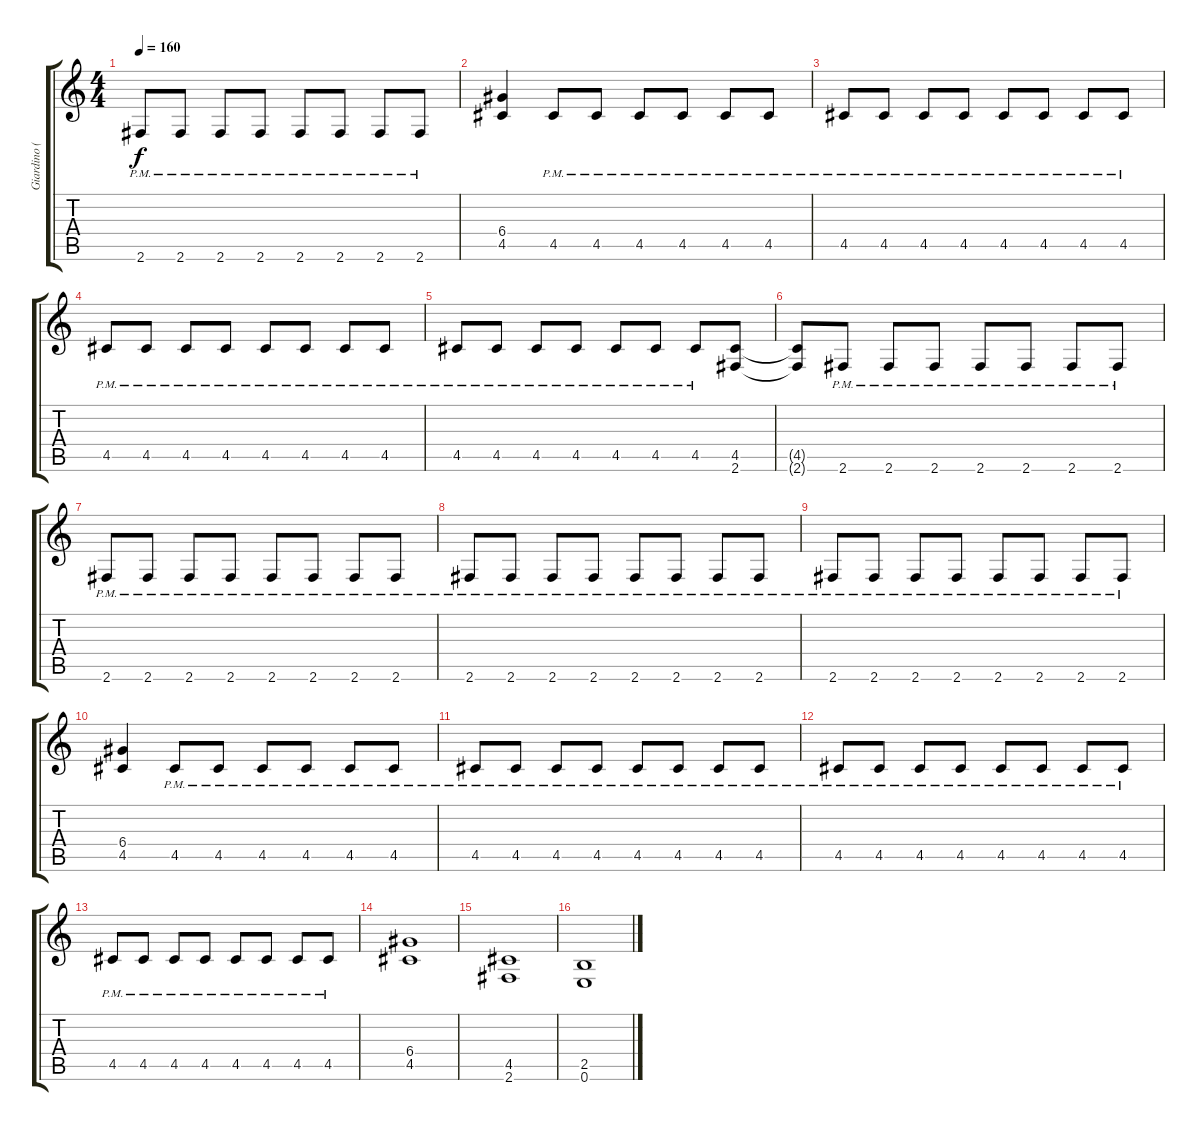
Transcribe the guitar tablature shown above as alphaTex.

\track ("Giardino (Ritmo)" "Giardino (") {instrument distortionguitar}
\staff {score tabs}
\tuning (E4 B3 G3 D3 A2 E2) {hide}
\ts (4 4)
\tempo 160
\clef g2
\ks c
2.6{pm}.8{dy f} 2.6{pm}.8 2.6{pm}.8 2.6{pm}.8 2.6{pm}.8 2.6{pm}.8 2.6{pm}.8 2.6{pm}.8 |
(6.4 4.5).4 4.5{pm}.8 4.5{pm}.8 4.5{pm}.8 4.5{pm}.8 4.5{pm}.8 4.5{pm}.8 |
4.5{pm}.8 4.5{pm}.8 4.5{pm}.8 4.5{pm}.8 4.5{pm}.8 4.5{pm}.8 4.5{pm}.8 4.5{pm}.8 |
4.5{pm}.8 4.5{pm}.8 4.5{pm}.8 4.5{pm}.8 4.5{pm}.8 4.5{pm}.8 4.5{pm}.8 4.5{pm}.8 |
4.5{pm}.8 4.5{pm}.8 4.5{pm}.8 4.5{pm}.8 4.5{pm}.8 4.5{pm}.8 4.5{pm}.8 (4.5 2.6).8 |
(4.5{t} 2.6{t}).8 2.6{pm}.8 2.6{pm}.8 2.6{pm}.8 2.6{pm}.8 2.6{pm}.8 2.6{pm}.8 2.6{pm}.8 |
2.6{pm}.8 2.6{pm}.8 2.6{pm}.8 2.6{pm}.8 2.6{pm}.8 2.6{pm}.8 2.6{pm}.8 2.6{pm}.8 |
2.6{pm}.8 2.6{pm}.8 2.6{pm}.8 2.6{pm}.8 2.6{pm}.8 2.6{pm}.8 2.6{pm}.8 2.6{pm}.8 |
2.6{pm}.8 2.6{pm}.8 2.6{pm}.8 2.6{pm}.8 2.6{pm}.8 2.6{pm}.8 2.6{pm}.8 2.6{pm}.8 |
(6.4 4.5).4 4.5{pm}.8 4.5{pm}.8 4.5{pm}.8 4.5{pm}.8 4.5{pm}.8 4.5{pm}.8 |
4.5{pm}.8 4.5{pm}.8 4.5{pm}.8 4.5{pm}.8 4.5{pm}.8 4.5{pm}.8 4.5{pm}.8 4.5{pm}.8 |
4.5{pm}.8 4.5{pm}.8 4.5{pm}.8 4.5{pm}.8 4.5{pm}.8 4.5{pm}.8 4.5{pm}.8 4.5{pm}.8 |
4.5{pm}.8 4.5{pm}.8 4.5{pm}.8 4.5{pm}.8 4.5{pm}.8 4.5{pm}.8 4.5{pm}.8 4.5{pm}.8 |
(6.4 4.5).1 |
(4.5 2.6).1 |
(2.5 0.6).1
